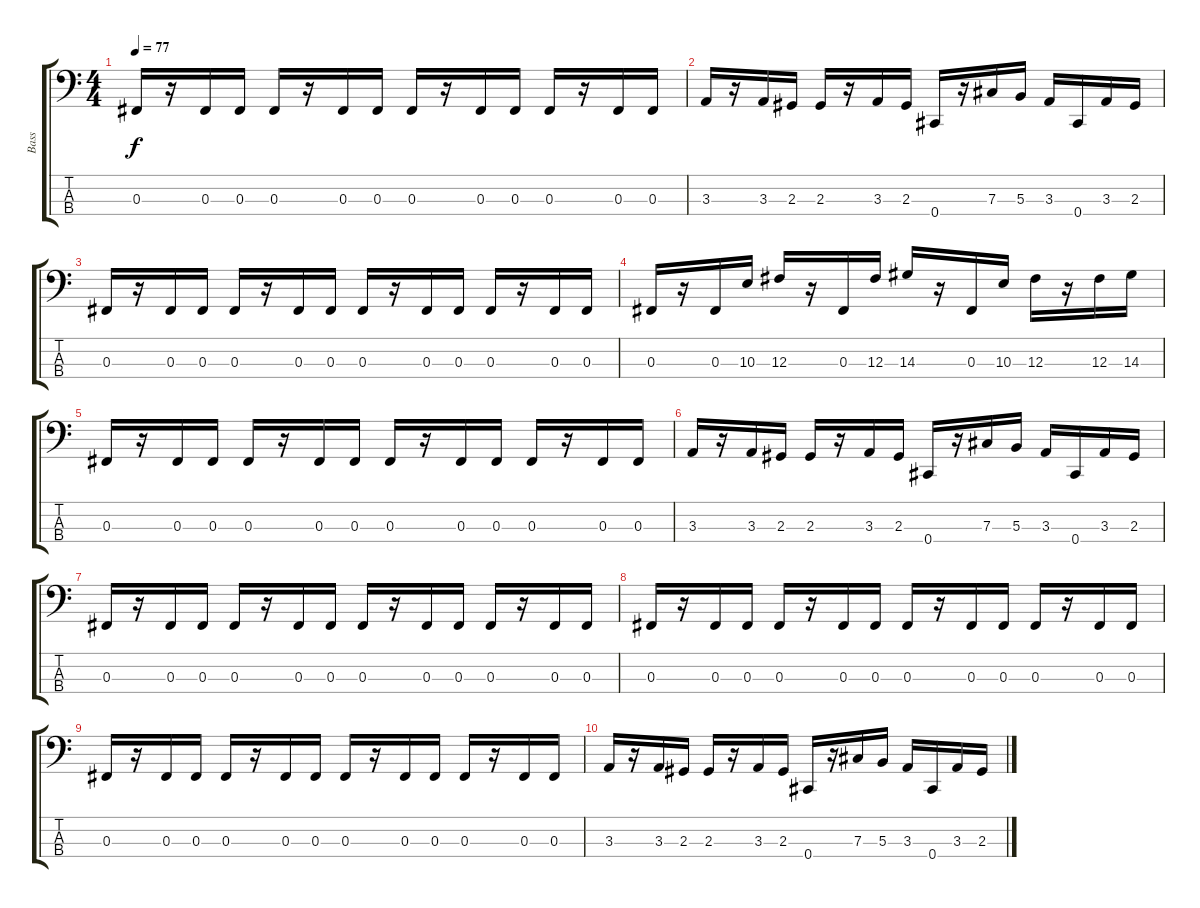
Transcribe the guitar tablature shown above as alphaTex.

\track ("Bass" "Bass") {instrument electricbassfinger}
\staff {score tabs}
\tuning (E2 B1 Gb1 Db1) {hide}
\ts (4 4)
\tempo 77
\clef f4
\ks c
0.3.16{dy f} r.16 0.3.16 0.3.16 0.3.16 r.16 0.3.16 0.3.16 0.3.16 r.16 0.3.16 0.3.16 0.3.16 r.16 0.3.16 0.3.16 |
3.3.16 r.16 3.3.16 2.3.16 2.3.16 r.16 3.3.16 2.3.16 0.4.16 r.16 7.3.16 5.3.16 3.3.16 0.4.16 3.3.16 2.3.16 |
0.3.16 r.16 0.3.16 0.3.16 0.3.16 r.16 0.3.16 0.3.16 0.3.16 r.16 0.3.16 0.3.16 0.3.16 r.16 0.3.16 0.3.16 |
0.3.16 r.16 0.3.16 10.3.16 12.3.16 r.16 0.3.16 12.3.16 14.3.16 r.16 0.3.16 10.3.16 12.3.16 r.16 12.3.16 14.3.16 |
0.3.16 r.16 0.3.16 0.3.16 0.3.16 r.16 0.3.16 0.3.16 0.3.16 r.16 0.3.16 0.3.16 0.3.16 r.16 0.3.16 0.3.16 |
3.3.16 r.16 3.3.16 2.3.16 2.3.16 r.16 3.3.16 2.3.16 0.4.16 r.16 7.3.16 5.3.16 3.3.16 0.4.16 3.3.16 2.3.16 |
0.3.16 r.16 0.3.16 0.3.16 0.3.16 r.16 0.3.16 0.3.16 0.3.16 r.16 0.3.16 0.3.16 0.3.16 r.16 0.3.16 0.3.16 |
0.3.16 r.16 0.3.16 0.3.16 0.3.16 r.16 0.3.16 0.3.16 0.3.16 r.16 0.3.16 0.3.16 0.3.16 r.16 0.3.16 0.3.16 |
0.3.16 r.16 0.3.16 0.3.16 0.3.16 r.16 0.3.16 0.3.16 0.3.16 r.16 0.3.16 0.3.16 0.3.16 r.16 0.3.16 0.3.16 |
3.3.16 r.16 3.3.16 2.3.16 2.3.16 r.16 3.3.16 2.3.16 0.4.16 r.16 7.3.16 5.3.16 3.3.16 0.4.16 3.3.16 2.3.16
